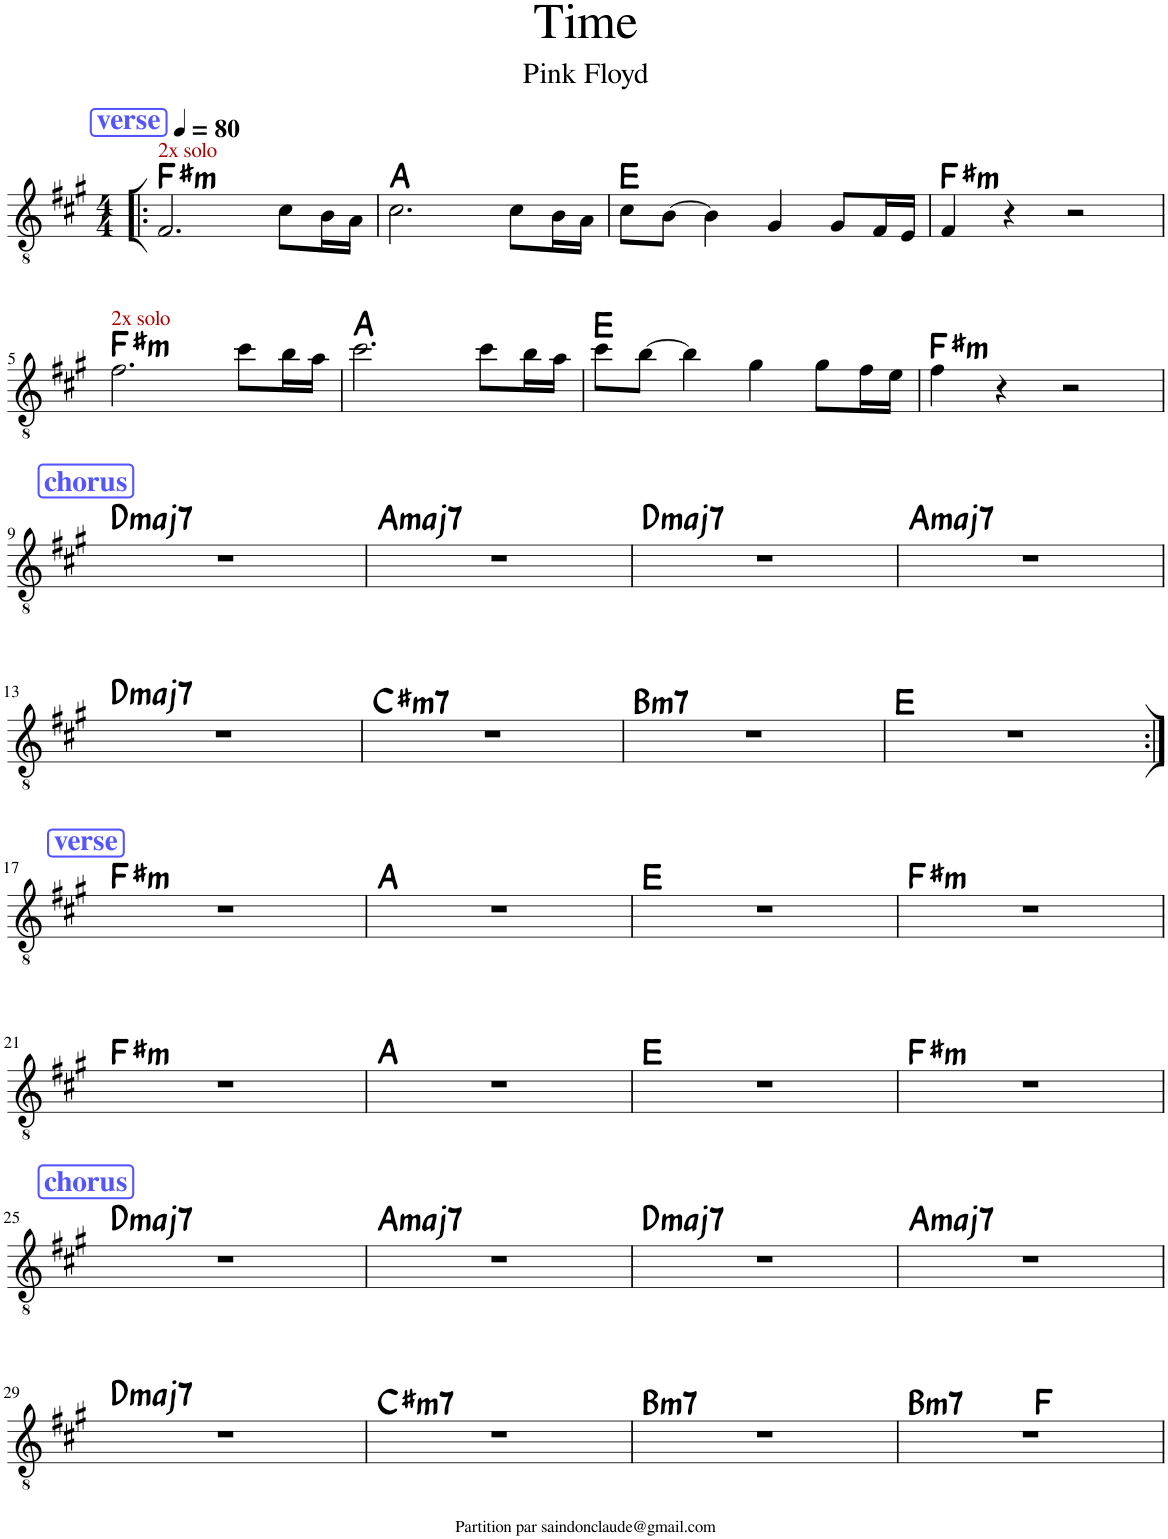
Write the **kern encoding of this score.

**kern	**harte
*part1	*part1
*staff1	*
*I"Classical Guitar	*
*I'Guit.	*
*clefGv2	*
*k[f#c#g#]	*
*M4/4	*
*MM80	*
!!LO:REH:place=s1:a:B:cj:color=#5555FF:fs=14:t=verse
=1!|:	=1!|:
!LO:TX:a:color=#AA0000:t=2x solo	!LO:H:kt=m
2.F#/	F#:min
8c#\L	.
16B\L	.
16A\JJ	.
=2	=2
2.c#\	A:maj
8c#\L	.
16B\L	.
16A\JJ	.
=3	=3
8c#\L	E:maj
[8B\J	.
4B\]	.
4G#/	.
8G#/L	.
16F#/L	.
16E/JJ	.
=4	=4
!	!LO:H:kt=m
4F#/	F#:min
4r	.
2r	.
!!LO:LB:g=z
=5	=5
!LO:TX:a:color=#AA0000:t=2x solo	!LO:H:kt=m
2.f#\	F#:min
8cc#\L	.
16b\L	.
16a\JJ	.
=6	=6
2.cc#\	A:maj
8cc#\L	.
16b\L	.
16a\JJ	.
=7	=7
8cc#\L	E:maj
[8b\J	.
4b\]	.
4g#\	.
8g#\L	.
16f#\L	.
16e\JJ	.
=8	=8
!	!LO:H:kt=m
4f#\	F#:min
4r	.
2r	.
!!LO:LB:g=z
!!LO:REH:place=s1:a:B:cj:color=#5555FF:fs=14:t=chorus
=9	=9
!	!LO:H:kt=maj7
1r	D:maj7
=10	=10
!	!LO:H:kt=maj7
1r	A:maj7
=11	=11
!	!LO:H:kt=maj7
1r	D:maj7
=12	=12
!	!LO:H:kt=maj7
1r	A:maj7
!!LO:LB:g=z
=13	=13
!	!LO:H:kt=maj7
1r	D:maj7
=14	=14
!	!LO:H:kt=m7
1r	C#:min7
=15	=15
!	!LO:H:kt=m7
1r	B:min7
=16	=16
1r	E:maj
!!LO:LB:g=z
!!LO:REH:place=s1:a:B:cj:color=#5555FF:fs=14:t=verse
=17:|!	=17:|!
!	!LO:H:kt=m
1r	F#:min
=18	=18
1r	A:maj
=19	=19
1r	E:maj
=20	=20
!	!LO:H:kt=m
1r	F#:min
!!LO:LB:g=z
=21	=21
!	!LO:H:kt=m
1r	F#:min
=22	=22
1r	A:maj
=23	=23
1r	E:maj
=24	=24
!	!LO:H:kt=m
1r	F#:min
!!LO:LB:g=z
!!LO:REH:place=s1:a:B:cj:color=#5555FF:fs=14:t=chorus
=25	=25
!	!LO:H:kt=maj7
1r	D:maj7
=26	=26
!	!LO:H:kt=maj7
1r	A:maj7
=27	=27
!	!LO:H:kt=maj7
1r	D:maj7
=28	=28
!	!LO:H:kt=maj7
1r	A:maj7
!!LO:LB:g=z
=29	=29
!	!LO:H:kt=maj7
1r	D:maj7
=30	=30
!	!LO:H:kt=m7
1r	C#:min7
=31	=31
!	!LO:H:kt=m7
1r	B:min7
=32	=32
!	!LO:H:kt=m7
*^	*
1r	2ryy	B:min7
.	2ryy	F:maj
*v	*v	*
=	=
*-	*-
